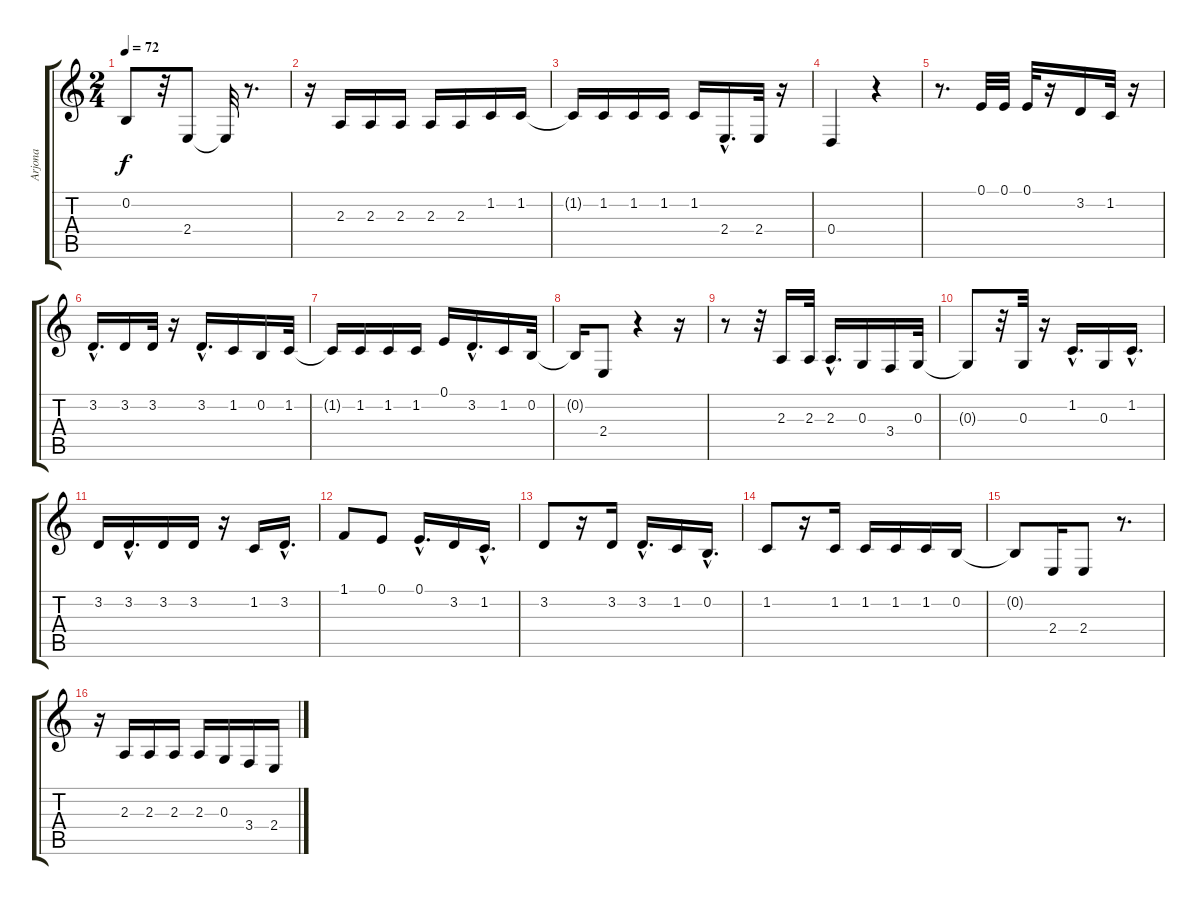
\track ("Arjona" "Arjona") {instrument reedorgan}
\staff {score tabs}
\tuning (E4 B3 G3 D3 A2 E2) {hide}
\ts (2 4)
\tempo 72
\clef g2
\ks c
0.2.8{dy f} r.32 2.4.8 2.4{t}.32 r.8{d} |
r.16 2.3.16 2.3.16 2.3.16 2.3.16 2.3.16 1.2.16 1.2.16 |
1.2{t}.16 1.2.16 1.2.16 1.2.16 1.2.16 2.4{hac}.16{d} 2.4.32 r.16 |
0.4.4 r.4 |
r.8{d} 0.1.32 0.1.32 0.1.32 r.16 3.2.16 1.2.32 r.16 |
3.2{hac}.16{d} 3.2.16 3.2.32 r.16 3.2{hac}.16{d} 1.2.16 0.2.16 1.2.32 |
1.2{t}.16 1.2.16 1.2.16 1.2.16 0.1.16 3.2{hac}.16{d} 1.2.16 0.2.32 |
0.2{t}.16 2.4.8 r.4 r.16 |
r.8 r.32 2.3.16 2.3.32 2.3{hac}.16{d} 0.3.16 3.4.16 0.3.32 |
0.3{t}.8 r.32 0.3.32 r.16 1.2{hac}.16{d} 0.3.16 1.2{hac}.16{d} |
3.2.16 3.2{hac}.16{d} 3.2.16 3.2.16 r.16 1.2.16 3.2{hac}.16{d} |
1.1.8 0.1.8 0.1{hac}.16{d} 3.2.16 1.2{hac}.16{d} |
3.2.8 r.16 3.2.16 3.2{hac}.16{d} 1.2.16 0.2{hac}.16{d} |
1.2.8 r.16 1.2.16 1.2.16 1.2.16 1.2.16 0.2.16 |
0.2{t}.8 2.4.16 2.4.8 r.8{d} |
r.16 2.3.16 2.3.16 2.3.16 2.3.16 0.3.16 3.4.16 2.4.16
